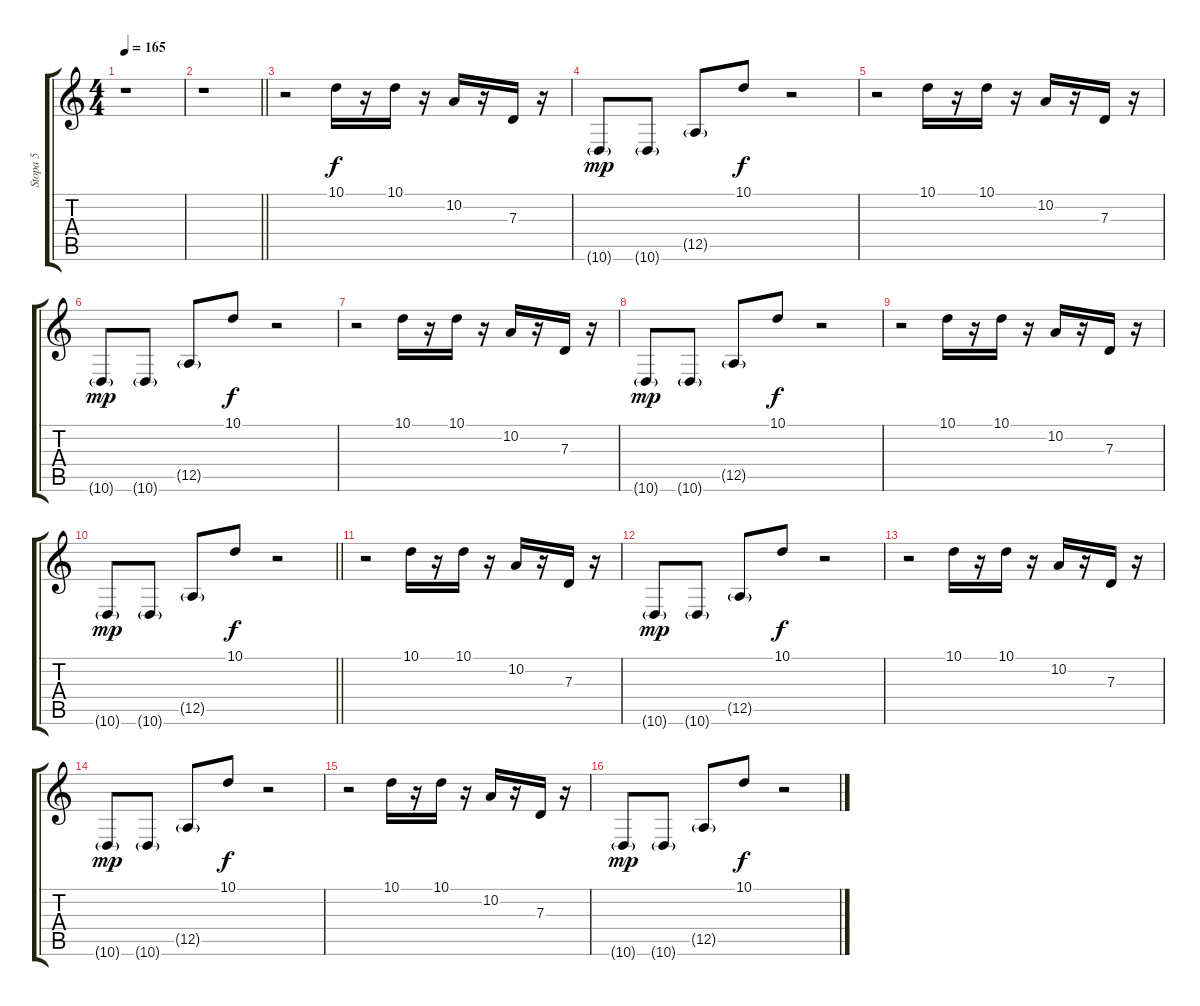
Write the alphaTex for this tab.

\track ("Stopa 5" "Stopa 5") {instrument lead1square}
\staff {score tabs}
\tuning (E4 B3 G3 D3 A2 E2) {hide}
\ts (4 4)
\tempo 165
\clef g2
\ks c
r.1{dy f} |
\barLineRight lightlight
r.1 |
\section ("" "")
r.2 10.1.16 r.16 10.1.16 r.16 10.2.16 r.16 7.3.16 r.16 |
10.6{g}.8{dy mp} 10.6{g}.8 12.5{g}.8 10.1.8{dy f} r.2 |
r.2 10.1.16 r.16 10.1.16 r.16 10.2.16 r.16 7.3.16 r.16 |
10.6{g}.8{dy mp} 10.6{g}.8 12.5{g}.8 10.1.8{dy f} r.2 |
r.2 10.1.16 r.16 10.1.16 r.16 10.2.16 r.16 7.3.16 r.16 |
10.6{g}.8{dy mp} 10.6{g}.8 12.5{g}.8 10.1.8{dy f} r.2 |
r.2 10.1.16 r.16 10.1.16 r.16 10.2.16 r.16 7.3.16 r.16 |
\barLineRight lightlight
10.6{g}.8{dy mp} 10.6{g}.8 12.5{g}.8 10.1.8{dy f} r.2 |
\section ("" "")
r.2 10.1.16 r.16 10.1.16 r.16 10.2.16 r.16 7.3.16 r.16 |
10.6{g}.8{dy mp} 10.6{g}.8 12.5{g}.8 10.1.8{dy f} r.2 |
r.2 10.1.16 r.16 10.1.16 r.16 10.2.16 r.16 7.3.16 r.16 |
10.6{g}.8{dy mp} 10.6{g}.8 12.5{g}.8 10.1.8{dy f} r.2 |
r.2 10.1.16 r.16 10.1.16 r.16 10.2.16 r.16 7.3.16 r.16 |
10.6{g}.8{dy mp} 10.6{g}.8 12.5{g}.8 10.1.8{dy f} r.2
